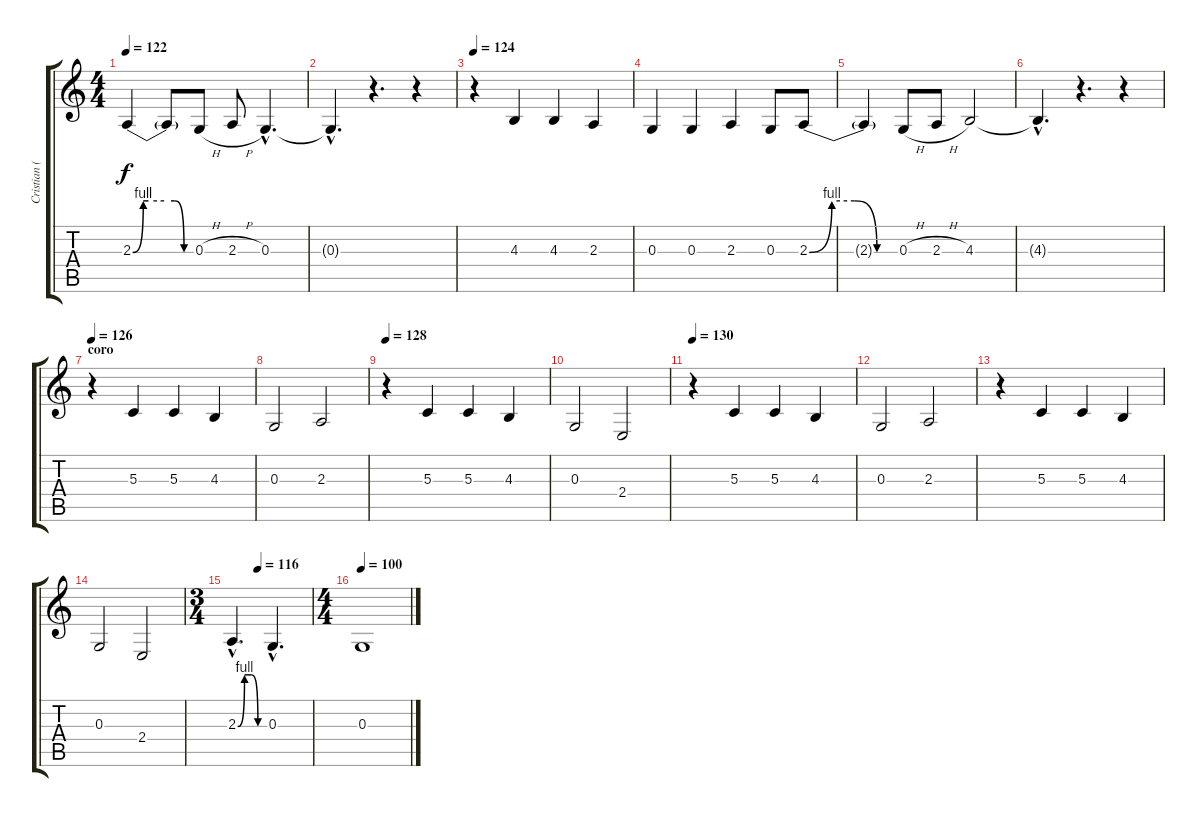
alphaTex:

\track ("Cristian (voz)" "Cristian (") {instrument lead6voice}
\staff {score tabs}
\tuning (E4 B3 G3 D3 A2 E2) {hide}
\ts (4 4)
\tempo 122
\clef g2
\ks c
2.3{be (custom 0 0 10 4 15 4 30 4 40 4 49 0 60 0)}.4{dy f} 2.3{t}.8 0.3{h}.8 2.3{h}.8 0.3{hac}.4{d} |
0.3{hac t}.4{d} r.4{d} r.4 |
\tempo 124
r.4 4.3.4 4.3.4 2.3.4 |
0.3.4 0.3.4 2.3.4 0.3.8 2.3{be (custom 0 0 15 4 30 4 45 0 60 0)}.8 |
2.3{t}.4 0.3{h}.8 2.3{h}.8 4.3.2 |
4.3{hac t}.4{d} r.4{d} r.4 |
\section ("" "coro")
\tempo 126
r.4 5.3.4 5.3.4 4.3.4 |
0.3.2 2.3.2 |
\tempo 128
r.4 5.3.4 5.3.4 4.3.4 |
0.3.2 2.4.2 |
\tempo 130
r.4 5.3.4 5.3.4 4.3.4 |
0.3.2 2.3.2 |
r.4 5.3.4 5.3.4 4.3.4 |
0.3.2 2.4.2 |
\ts (3 4)
\tempo (116 0.3333333333333333)
2.3{be (custom 0 0 15 4 30 4 45 0 60 0) hac}.4{d} 0.3{hac}.4{d} |
\ts (4 4)
\tempo 100
0.3.1
